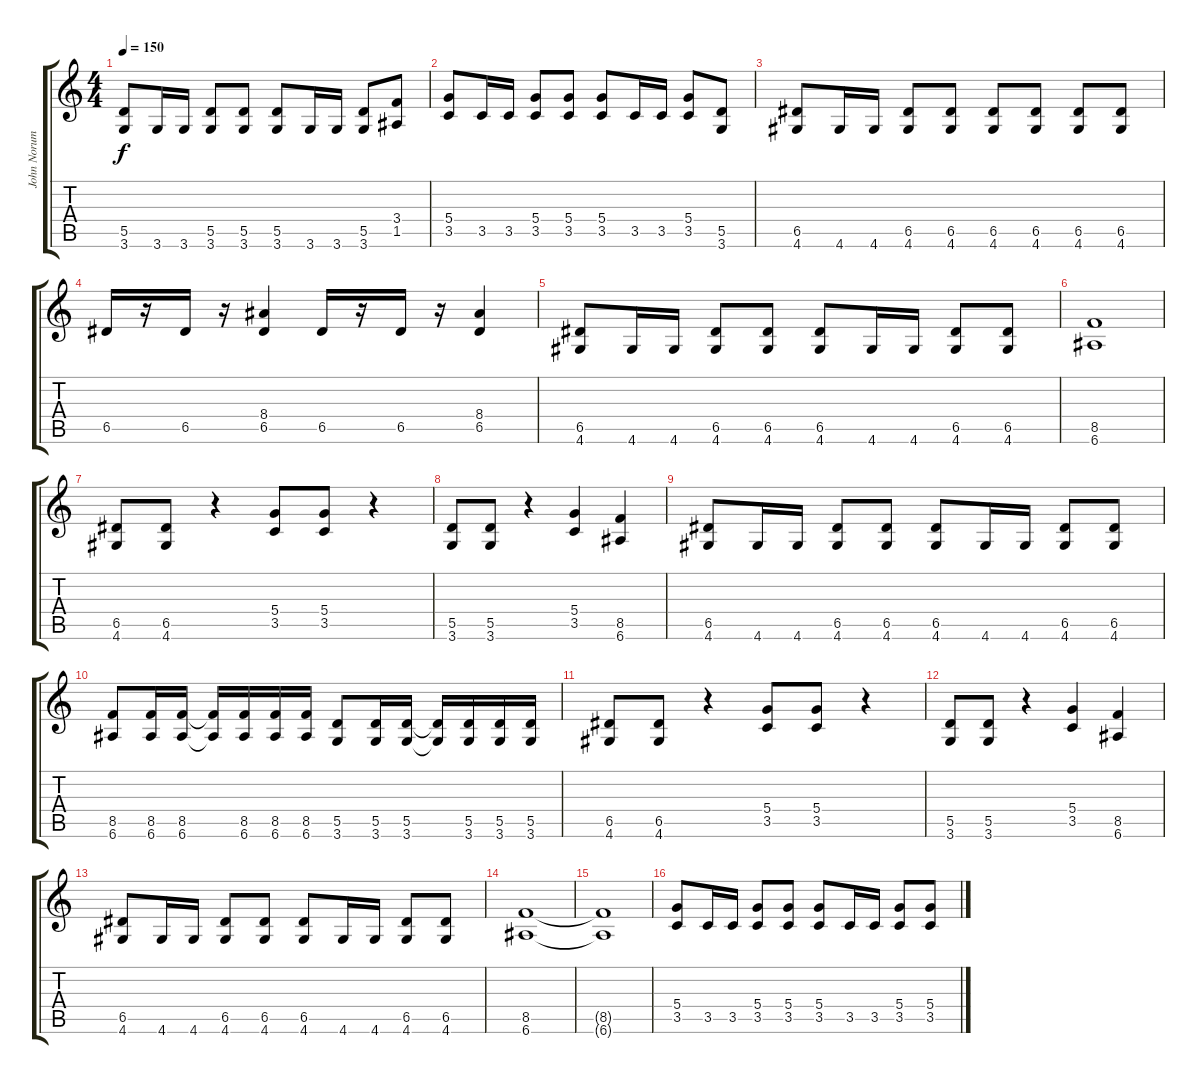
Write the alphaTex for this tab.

\track ("John Norum Rythm" "John Norum") {instrument distortionguitar}
\staff {score tabs}
\tuning (E4 B3 G3 D3 A2 E2) {hide}
\ts (4 4)
\tempo 150
\clef g2
\ks c
(5.5 3.6).8{dy f} 3.6.16 3.6.16 (5.5 3.6).8 (5.5 3.6).8 (5.5 3.6).8 3.6.16 3.6.16 (5.5 3.6).8 (3.4 1.5).8 |
(5.4 3.5).8 3.5.16 3.5.16 (5.4 3.5).8 (5.4 3.5).8 (5.4 3.5).8 3.5.16 3.5.16 (5.4 3.5).8 (5.5 3.6).8 |
(6.5 4.6).8 4.6.16 4.6.16 (6.5 4.6).8 (6.5 4.6).8 (6.5 4.6).8 (6.5 4.6).8 (6.5 4.6).8 (6.5 4.6).8 |
6.5.16 r.16 6.5.16 r.16 (8.4 6.5).4 6.5.16 r.16 6.5.16 r.16 (8.4 6.5).4 |
(6.5 4.6).8 4.6.16 4.6.16 (6.5 4.6).8 (6.5 4.6).8 (6.5 4.6).8 4.6.16 4.6.16 (6.5 4.6).8 (6.5 4.6).8 |
(8.5 6.6).1 |
(6.5 4.6).8 (6.5 4.6).8 r.4 (5.4 3.5).8 (5.4 3.5).8 r.4 |
(5.5 3.6).8 (5.5 3.6).8 r.4 (5.4 3.5).4 (8.5 6.6).4 |
(6.5 4.6).8 4.6.16 4.6.16 (6.5 4.6).8 (6.5 4.6).8 (6.5 4.6).8 4.6.16 4.6.16 (6.5 4.6).8 (6.5 4.6).8 |
(8.5 6.6).8 (8.5 6.6).16 (8.5 6.6).16 (8.5{t} 6.6{t}).16 (8.5 6.6).16 (8.5 6.6).16 (8.5 6.6).16 (5.5 3.6).8 (5.5 3.6).16 (5.5 3.6).16 (5.5{t} 3.6{t}).16 (5.5 3.6).16 (5.5 3.6).16 (5.5 3.6).16 |
(6.5 4.6).8 (6.5 4.6).8 r.4 (5.4 3.5).8 (5.4 3.5).8 r.4 |
(5.5 3.6).8 (5.5 3.6).8 r.4 (5.4 3.5).4 (8.5 6.6).4 |
(6.5 4.6).8 4.6.16 4.6.16 (6.5 4.6).8 (6.5 4.6).8 (6.5 4.6).8 4.6.16 4.6.16 (6.5 4.6).8 (6.5 4.6).8 |
(8.5 6.6).1 |
(8.5{t} 6.6{t}).1 |
(5.4 3.5).8 3.5.16 3.5.16 (5.4 3.5).8 (5.4 3.5).8 (5.4 3.5).8 3.5.16 3.5.16 (5.4 3.5).8 (5.4 3.5).8
